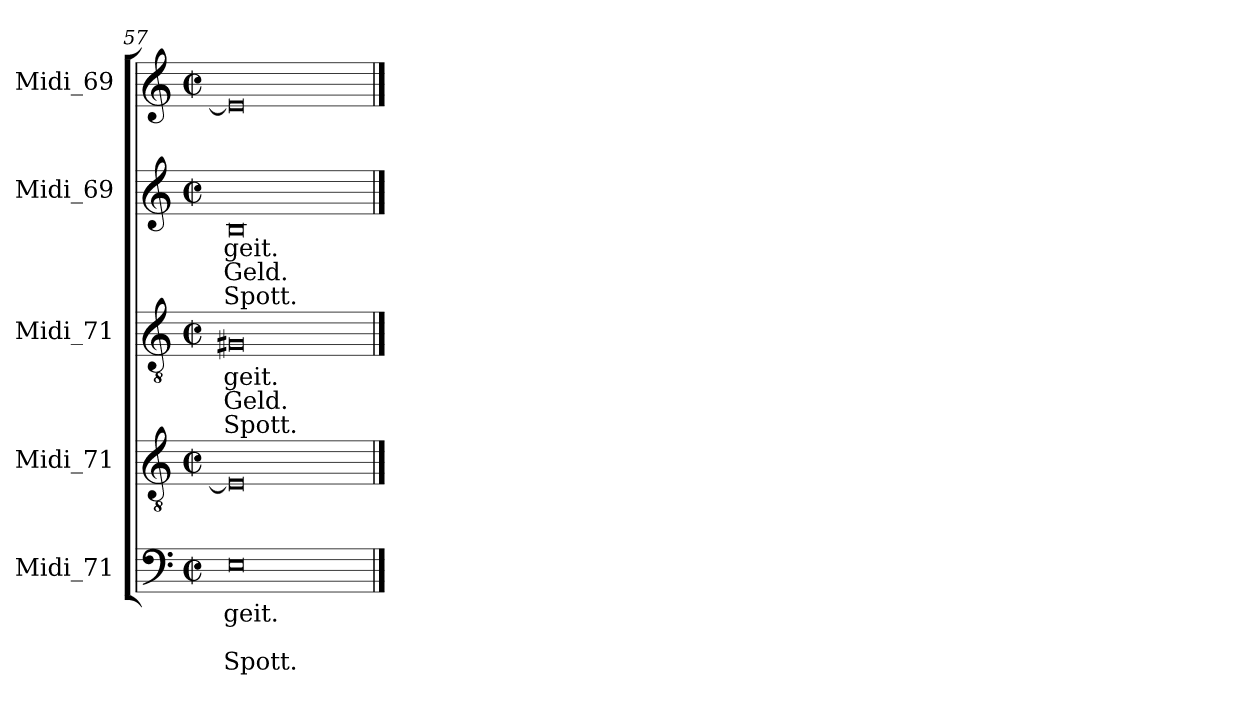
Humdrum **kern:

**kern	**text	**text	**text	**kern	**kern	**text	**text	**text	**kern	**text	**text	**text	**kern
*part5	*part5	*part5	*part5	*part4	*part3	*part3	*part3	*part3	*part2	*part2	*part2	*part2	*part1
*staff5	*staff5	*staff5	*staff5	*staff4	*staff3	*staff3	*staff3	*staff3	*staff2	*staff2	*staff2	*staff2	*staff1
*I"Midi_71	*	*	*	*I"Midi_71	*I"Midi_71	*	*	*	*I"Midi_69	*	*	*	*I"Midi_69
*clefF4	*	*	*	*clefGv2	*clefGv2	*	*	*	*clefG2	*	*	*	*clefG2
*k[]	*	*	*	*k[]	*k[]	*	*	*	*k[]	*	*	*	*k[]
*C:	*	*	*	*C:	*C:	*	*	*	*C:	*	*	*	*C:
*M4/2	*	*	*	*M4/2	*M4/2	*	*	*	*M4/2	*	*	*	*M4/2
*met(c|)	*	*	*	*met(c|)	*met(c|)	*	*	*	*met(c|)	*	*	*	*met(c|)
=57	=57	=57	=57	=57	=57	=57	=57	=57	=57	=57	=57	=57	=57
!	!LO:LY:b	!	!LO:LY:b	!	!	!LO:LY:b	!LO:LY:b	!LO:LY:b	!	!LO:LY:b	!LO:LY:b	!LO:LY:b	!
0E	geit.	.	Spott.	0E]	0G#X	geit.	Geld.	Spott.	0B	geit.	Geld.	Spott.	0e]
==	==	==	==	==	==	==	==	==	==	==	==	==	==
*-	*-	*-	*-	*-	*-	*-	*-	*-	*-	*-	*-	*-	*-
